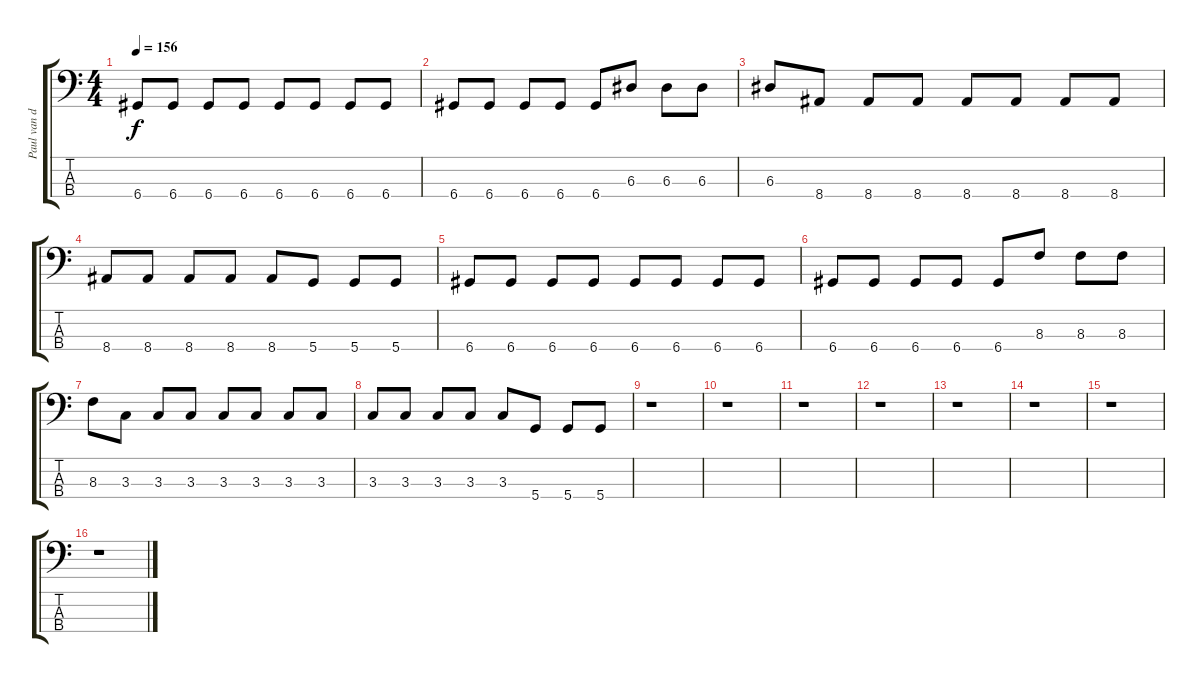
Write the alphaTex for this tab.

\track ("Paul van der Walt" "Paul van d") {instrument electricbassfinger}
\staff {score tabs}
\tuning (G2 D2 A1 D1) {hide}
\ts (4 4)
\tempo 156
\clef f4
\ks c
6.4.8{dy f} 6.4.8 6.4.8 6.4.8 6.4.8 6.4.8 6.4.8 6.4.8 |
6.4.8 6.4.8 6.4.8 6.4.8 6.4.8 6.3.8 6.3.8 6.3.8 |
6.3.8 8.4.8 8.4.8 8.4.8 8.4.8 8.4.8 8.4.8 8.4.8 |
8.4.8 8.4.8 8.4.8 8.4.8 8.4.8 5.4.8 5.4.8 5.4.8 |
6.4.8 6.4.8 6.4.8 6.4.8 6.4.8 6.4.8 6.4.8 6.4.8 |
6.4.8 6.4.8 6.4.8 6.4.8 6.4.8 8.3.8 8.3.8 8.3.8 |
8.3.8 3.3.8 3.3.8 3.3.8 3.3.8 3.3.8 3.3.8 3.3.8 |
3.3.8 3.3.8 3.3.8 3.3.8 3.3.8 5.4.8 5.4.8 5.4.8 |
r.1 |
r.1 |
r.1 |
r.1 |
r.1 |
r.1 |
r.1 |
r.1
